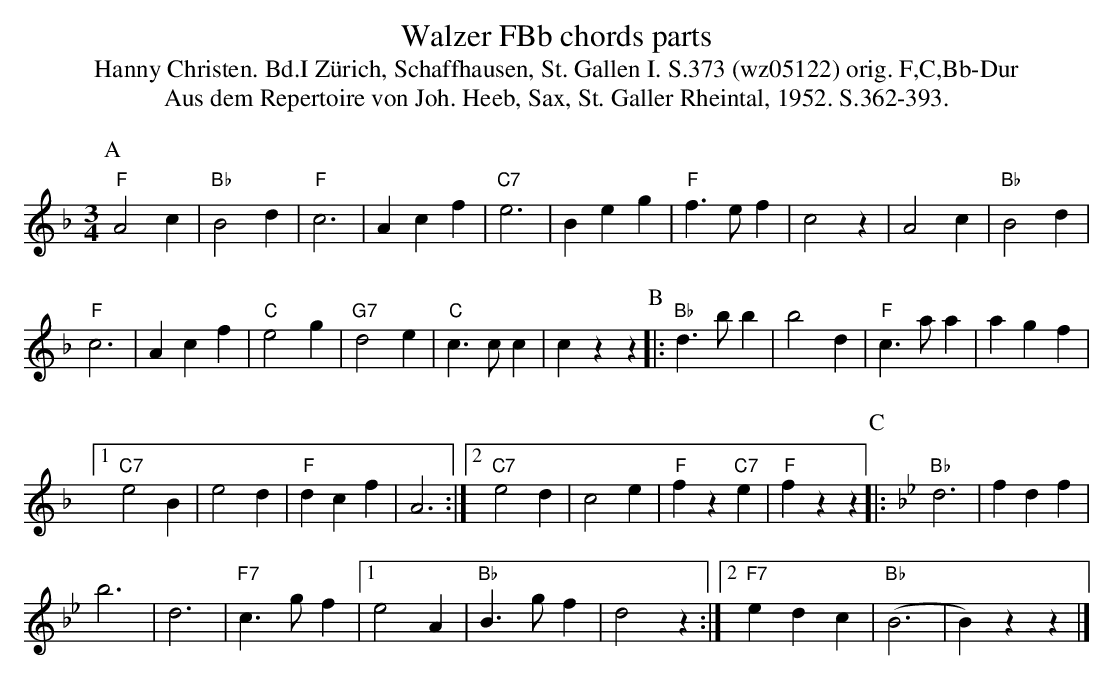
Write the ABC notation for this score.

X:1
T: Walzer FBb chords parts
T:Hanny Christen. Bd.I Zürich, Schaffhausen, St. Gallen I. S.373 (wz05122) orig. F,C,Bb-Dur
T: Aus dem Repertoire von Joh. Heeb, Sax, St. Galler Rheintal, 1952. S.362-393.
M:3/4
L:1/4
K:F %%MIDI gchordon
[P:A] "F"A2c | "Bb"B2d | "F"c3 | Acf | "C7"e3 | Beg | "F"f>ef | c2z | A2c | "Bb"B2d |
"F"c3 | Acf | "C"e2g | "G7"d2e | "C"c>cc | czz [P:B] |: "Bb"d>bb | b2d | "F"c>aa | agf |1
"C7"e2B | e2d | "F"dcf |A3 :|2 "C7"e2d | c2e | "F"fz"C7"e | "F"fzz [P:C] [K:Bb] |: "Bb"d3 | fdf |
b3 | d3 | "F7"c>gf |1 e2A | "Bb"B>gf | d2z :|2 "F7"edc | "Bb"(B3 | B)zz |]
